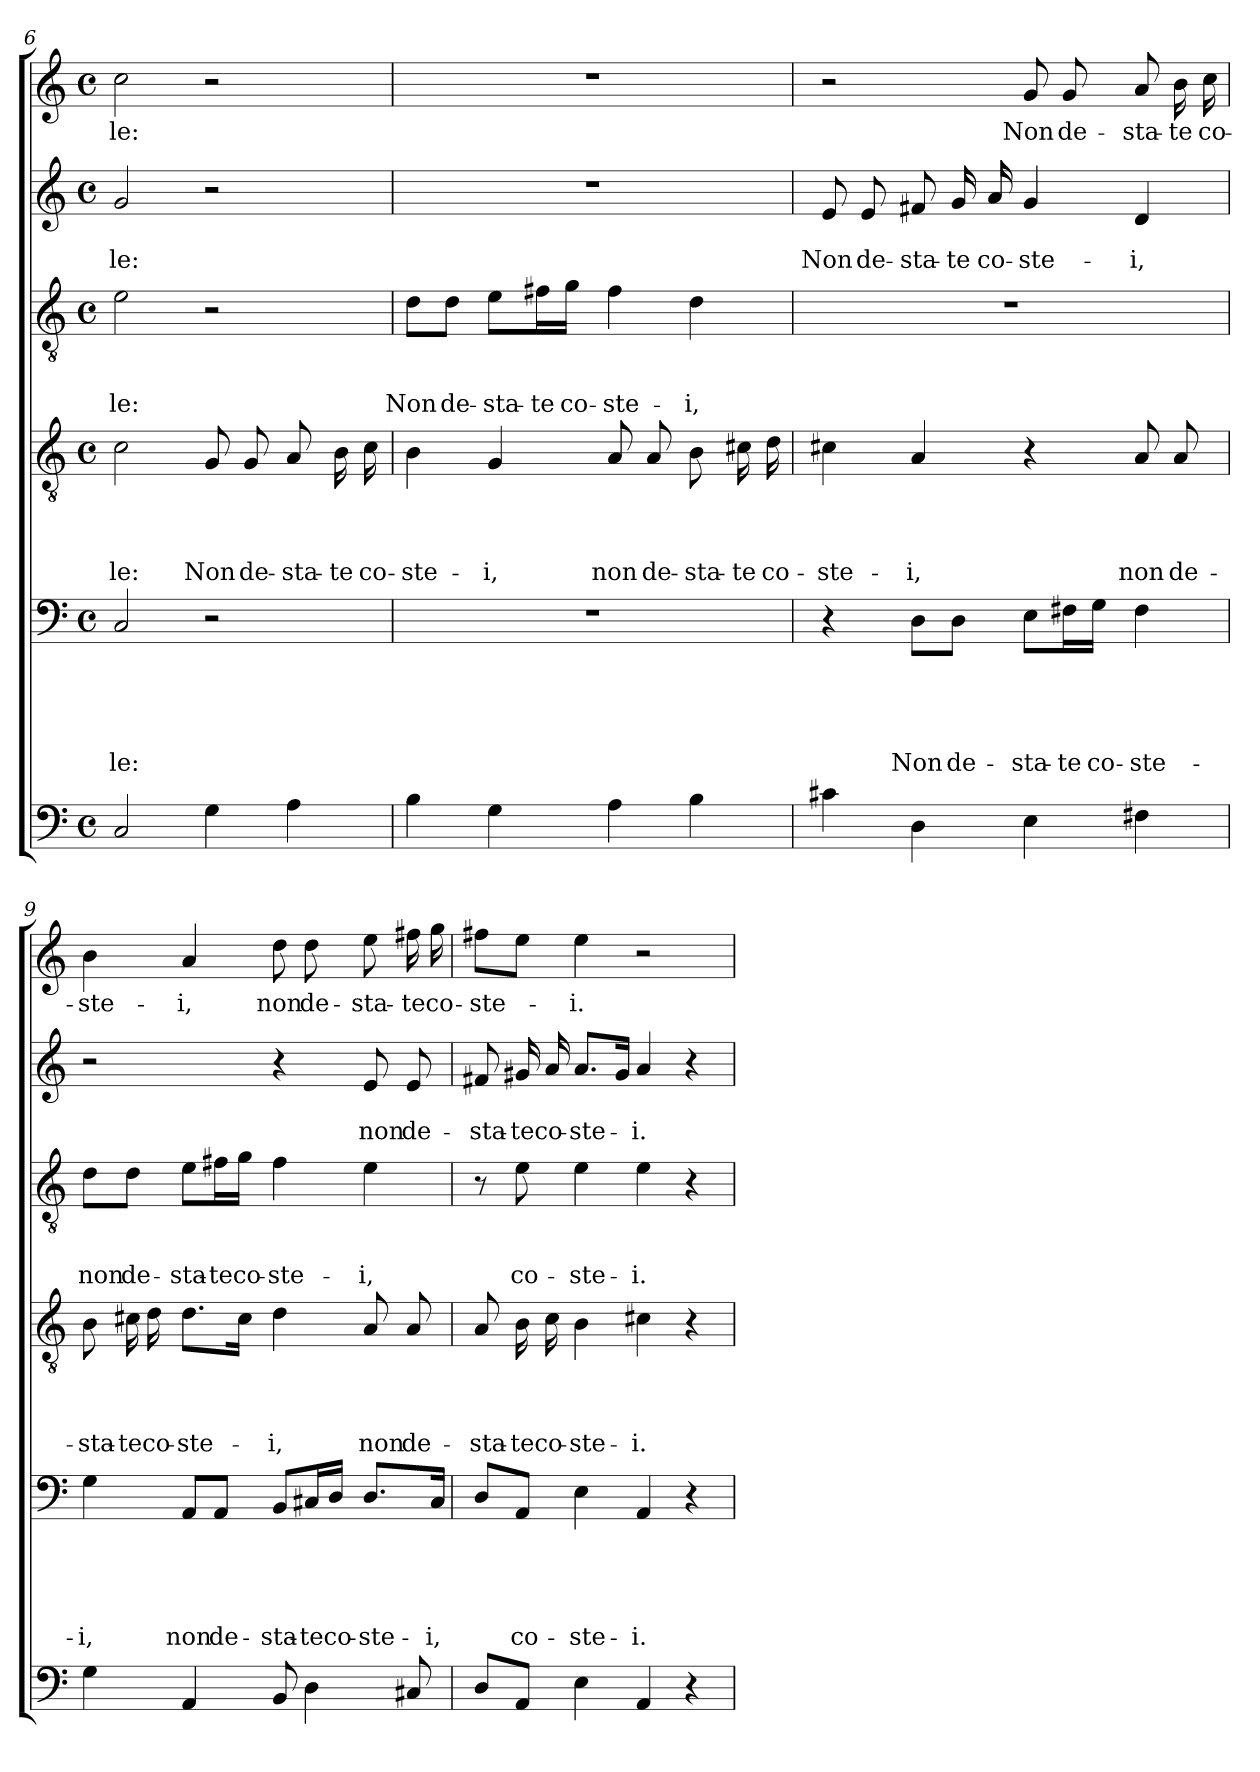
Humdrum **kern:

**kern	**kern	**text	**text	**text	**text	**text	**kern	**text	**text	**text	**text	**kern	**text	**text	**text	**kern	**text	**text	**kern	**text
*part6	*part5	*part5	*part5	*part5	*part5	*part5	*part4	*part4	*part4	*part4	*part4	*part3	*part3	*part3	*part3	*part2	*part2	*part2	*part1	*part1
*staff6	*staff5	*staff5	*staff5	*staff5	*staff5	*staff5	*staff4	*staff4	*staff4	*staff4	*staff4	*staff3	*staff3	*staff3	*staff3	*staff2	*staff2	*staff2	*staff1	*staff1
*clefF4	*clefF4	*	*	*	*	*	*clefGv2	*	*	*	*	*clefGv2	*	*	*	*clefG2	*	*	*clefG2	*
*k[]	*k[]	*	*	*	*	*	*k[]	*	*	*	*	*k[]	*	*	*	*k[]	*	*	*k[]	*
*C:	*C:	*	*	*	*	*	*C:	*	*	*	*	*C:	*	*	*	*C:	*	*	*C:	*
*M4/4	*M4/4	*	*	*	*	*	*M4/4	*	*	*	*	*M4/4	*	*	*	*M4/4	*	*	*M4/4	*
*met(c)	*met(c)	*	*	*	*	*	*met(c)	*	*	*	*	*met(c)	*	*	*	*met(c)	*	*	*met(c)	*
=6	=6	=6	=6	=6	=6	=6	=6	=6	=6	=6	=6	=6	=6	=6	=6	=6	=6	=6	=6	=6
!	!	!	!	!	!	!LO:LY:b	!	!	!	!	!LO:LY:b	!	!	!	!LO:LY:b	!	!	!LO:LY:b	!	!LO:LY:b
2C/	2C/	.	.	.	.	-le:	2c\	.	.	.	-le:	2e\	.	.	-le:	2g/	.	-le:	2cc\	-le:
!	!	!	!	!	!	!	!	!	!	!	!LO:LY:b	!	!	!	!	!	!	!	!	!
4G\	2r	.	.	.	.	.	8G/	.	.	.	Non	2r	.	.	.	2r	.	.	2r	.
!	!	!	!	!	!	!	!	!	!	!	!LO:LY:b	!	!	!	!	!	!	!	!	!
.	.	.	.	.	.	.	8G/	.	.	.	de-	.	.	.	.	.	.	.	.	.
!	!	!	!	!	!	!	!	!	!	!	!LO:LY:b	!	!	!	!	!	!	!	!	!
4A\	.	.	.	.	.	.	8A/	.	.	.	-sta-	.	.	.	.	.	.	.	.	.
!	!	!	!	!	!	!	!	!	!	!	!LO:LY:b	!	!	!	!	!	!	!	!	!
.	.	.	.	.	.	.	16B\	.	.	.	-te	.	.	.	.	.	.	.	.	.
!	!	!	!	!	!	!	!	!	!	!	!LO:LY:b	!	!	!	!	!	!	!	!	!
.	.	.	.	.	.	.	16c\	.	.	.	co-	.	.	.	.	.	.	.	.	.
!!LO:LB:g=z
=7	=7	=7	=7	=7	=7	=7	=7	=7	=7	=7	=7	=7	=7	=7	=7	=7	=7	=7	=7	=7
!	!	!	!	!	!	!	!	!	!	!	!LO:LY:b	!	!	!	!LO:LY:b	!	!	!	!	!
4B\	1r	.	.	.	.	.	4B\	.	.	.	-ste-	8d\L	.	.	Non	1r	.	.	1r	.
!	!	!	!	!	!	!	!	!	!	!	!	!	!	!	!LO:LY:b	!	!	!	!	!
.	.	.	.	.	.	.	.	.	.	.	.	8d\J	.	.	de-	.	.	.	.	.
!	!	!	!	!	!	!	!	!	!	!	!LO:LY:b	!	!	!	!LO:LY:b	!	!	!	!	!
4G\	.	.	.	.	.	.	4G/	.	.	.	-i,	8e\L	.	.	-sta-	.	.	.	.	.
!	!	!	!	!	!	!	!	!	!	!	!	!	!	!	!LO:LY:b	!	!	!	!	!
.	.	.	.	.	.	.	.	.	.	.	.	16f#X\L	.	.	-te	.	.	.	.	.
!	!	!	!	!	!	!	!	!	!	!	!	!	!	!	!LO:LY:b	!	!	!	!	!
.	.	.	.	.	.	.	.	.	.	.	.	16g\JJ	.	.	co-	.	.	.	.	.
!	!	!	!	!	!	!	!	!	!	!	!LO:LY:b	!	!	!	!LO:LY:b	!	!	!	!	!
4A\	.	.	.	.	.	.	8A/	.	.	.	non	4f#\	.	.	-ste-	.	.	.	.	.
!	!	!	!	!	!	!	!	!	!	!	!LO:LY:b	!	!	!	!	!	!	!	!	!
.	.	.	.	.	.	.	8A/	.	.	.	de-	.	.	.	.	.	.	.	.	.
!	!	!	!	!	!	!	!	!	!	!	!LO:LY:b	!	!	!	!LO:LY:b	!	!	!	!	!
4B\	.	.	.	.	.	.	8B\	.	.	.	-sta-	4d\	.	.	-i,	.	.	.	.	.
!	!	!	!	!	!	!	!	!	!	!	!LO:LY:b	!	!	!	!	!	!	!	!	!
.	.	.	.	.	.	.	16c#X\	.	.	.	-te	.	.	.	.	.	.	.	.	.
!	!	!	!	!	!	!	!	!	!	!	!LO:LY:b	!	!	!	!	!	!	!	!	!
.	.	.	.	.	.	.	16d\	.	.	.	co-	.	.	.	.	.	.	.	.	.
=8	=8	=8	=8	=8	=8	=8	=8	=8	=8	=8	=8	=8	=8	=8	=8	=8	=8	=8	=8	=8
!	!	!	!	!	!	!	!	!	!	!	!LO:LY:b	!	!	!	!	!	!	!LO:LY:b	!	!
4c#X\	4r	.	.	.	.	.	4c#X\	.	.	.	-ste-	1r	.	.	.	8e/	.	Non	2r	.
!	!	!	!	!	!	!	!	!	!	!	!	!	!	!	!	!	!	!LO:LY:b	!	!
.	.	.	.	.	.	.	.	.	.	.	.	.	.	.	.	8e/	.	de-	.	.
!	!	!	!	!	!	!LO:LY:b	!	!	!	!	!LO:LY:b	!	!	!	!	!	!	!LO:LY:b	!	!
4D\	8D\L	.	.	.	.	Non	4A/	.	.	.	-i,	.	.	.	.	8f#X/	.	-sta-	.	.
!	!	!	!	!	!	!LO:LY:b	!	!	!	!	!	!	!	!	!	!	!	!LO:LY:b	!	!
.	8D\J	.	.	.	.	de-	.	.	.	.	.	.	.	.	.	16g/	.	-te	.	.
!	!	!	!	!	!	!	!	!	!	!	!	!	!	!	!	!	!	!LO:LY:b	!	!
.	.	.	.	.	.	.	.	.	.	.	.	.	.	.	.	16a/	.	co-	.	.
!	!	!	!	!	!	!LO:LY:b	!	!	!	!	!	!	!	!	!	!	!	!LO:LY:b	!	!LO:LY:b
4E\	8E\L	.	.	.	.	-sta-	4r	.	.	.	.	.	.	.	.	4g/	.	-ste-	8g/	Non
!	!	!	!	!	!	!LO:LY:b	!	!	!	!	!	!	!	!	!	!	!	!	!	!LO:LY:b
.	16F#X\L	.	.	.	.	-te	.	.	.	.	.	.	.	.	.	.	.	.	8g/	de-
!	!	!	!	!	!	!LO:LY:b	!	!	!	!	!	!	!	!	!	!	!	!	!	!
.	16G\JJ	.	.	.	.	co-	.	.	.	.	.	.	.	.	.	.	.	.	.	.
!	!	!	!	!	!	!LO:LY:b	!	!	!	!	!LO:LY:b	!	!	!	!	!	!	!LO:LY:b	!	!LO:LY:b
4F#X\	4F#\	.	.	.	.	-ste-	8A/	.	.	.	non	.	.	.	.	4d/	.	-i,	8a/	-sta-
!	!	!	!	!	!	!	!	!	!	!	!LO:LY:b	!	!	!	!	!	!	!	!	!LO:LY:b
.	.	.	.	.	.	.	8A/	.	.	.	de-	.	.	.	.	.	.	.	16b\	-te
!	!	!	!	!	!	!	!	!	!	!	!	!	!	!	!	!	!	!	!	!LO:LY:b
.	.	.	.	.	.	.	.	.	.	.	.	.	.	.	.	.	.	.	16cc\	co-
=9	=9	=9	=9	=9	=9	=9	=9	=9	=9	=9	=9	=9	=9	=9	=9	=9	=9	=9	=9	=9
!	!	!	!	!	!	!LO:LY:b	!	!	!	!	!LO:LY:b	!	!	!	!LO:LY:b	!	!	!	!	!LO:LY:b
4G\	4G\	.	.	.	.	-i,	8B\	.	.	.	-sta-	8d\L	.	.	non	2r	.	.	4b\	-ste-
!	!	!	!	!	!	!	!	!	!	!	!LO:LY:b	!	!	!	!LO:LY:b	!	!	!	!	!
.	.	.	.	.	.	.	16c#X\	.	.	.	-te	8d\J	.	.	de-	.	.	.	.	.
!	!	!	!	!	!	!	!	!	!	!	!LO:LY:b	!	!	!	!	!	!	!	!	!
.	.	.	.	.	.	.	16d\	.	.	.	co-	.	.	.	.	.	.	.	.	.
!	!	!	!	!	!	!LO:LY:b	!	!	!	!	!LO:LY:b	!	!	!	!LO:LY:b	!	!	!	!	!LO:LY:b
4AA/	8AA/L	.	.	.	.	non	8.d\L	.	.	.	-ste-	8e\L	.	.	-sta-	.	.	.	4a/	-i,
!	!	!	!	!	!	!LO:LY:b	!	!	!	!	!	!	!	!	!LO:LY:b	!	!	!	!	!
.	8AA/J	.	.	.	.	de-	.	.	.	.	.	16f#X\L	.	.	-te	.	.	.	.	.
!	!	!	!	!	!	!	!	!	!	!	!	!	!	!	!LO:LY:b	!	!	!	!	!
.	.	.	.	.	.	.	16c#\Jk	.	.	.	.	16g\JJ	.	.	co-	.	.	.	.	.
!	!	!	!	!	!	!LO:LY:b	!	!	!	!	!LO:LY:b	!	!	!	!LO:LY:b	!	!	!	!	!LO:LY:b
8BB/	8BB/L	.	.	.	.	-sta-	4d\	.	.	.	-i,	4f#\	.	.	-ste-	4r	.	.	8dd\	non
!	!	!	!	!	!	!LO:LY:b	!	!	!	!	!	!	!	!	!	!	!	!	!	!LO:LY:b
4D\	16C#X/L	.	.	.	.	-te	.	.	.	.	.	.	.	.	.	.	.	.	8dd\	de-
!	!	!	!	!	!	!LO:LY:b	!	!	!	!	!	!	!	!	!	!	!	!	!	!
.	16D/JJ	.	.	.	.	co-	.	.	.	.	.	.	.	.	.	.	.	.	.	.
!	!	!	!	!	!	!LO:LY:b	!	!	!	!	!LO:LY:b	!	!	!	!LO:LY:b	!	!	!LO:LY:b	!	!LO:LY:b
.	8.D/L	.	.	.	.	-ste-	8A/	.	.	.	non	4e\	.	.	-i,	8e/	.	non	8ee\	-sta-
!	!	!	!	!	!	!	!	!	!	!	!LO:LY:b	!	!	!	!	!	!	!LO:LY:b	!	!LO:LY:b
8C#X/	.	.	.	.	.	.	8A/	.	.	.	de-	.	.	.	.	8e/	.	de-	16ff#X\	-te
!	!	!	!	!	!	!LO:LY:b	!	!	!	!	!	!	!	!	!	!	!	!	!	!LO:LY:b
.	16C#/Jk	.	.	.	.	-i,	.	.	.	.	.	.	.	.	.	.	.	.	16gg\	co-
!!LO:LB:g=z
=10	=10	=10	=10	=10	=10	=10	=10	=10	=10	=10	=10	=10	=10	=10	=10	=10	=10	=10	=10	=10
!	!	!	!	!	!	!	!	!	!	!	!LO:LY:b	!	!	!	!	!	!	!LO:LY:b	!	!LO:LY:b
8D/L	8D/L	.	.	.	.	.	8A/	.	.	.	-sta-	8r	.	.	.	8f#X/	.	-sta-	8ff#X\L	-ste-
!	!	!	!	!	!	!LO:LY:b	!	!	!	!	!LO:LY:b	!	!	!	!LO:LY:b	!	!	!LO:LY:b	!	!
8AA/J	8AA/J	.	.	.	.	co-	16B\	.	.	.	-te	8e\	.	.	co-	16g#X/	.	-te	8ee\J	.
!	!	!	!	!	!	!	!	!	!	!	!LO:LY:b	!	!	!	!	!	!	!LO:LY:b	!	!
.	.	.	.	.	.	.	16c\	.	.	.	co-	.	.	.	.	16a/	.	co-	.	.
!	!	!	!	!	!	!LO:LY:b	!	!	!	!	!LO:LY:b	!	!	!	!LO:LY:b	!	!	!LO:LY:b	!	!LO:LY:b
4E\	4E\	.	.	.	.	-ste-	4B\	.	.	.	-ste-	4e\	.	.	-ste-	8.a/L	.	-ste-	4ee\	-i.
.	.	.	.	.	.	.	.	.	.	.	.	.	.	.	.	16g#/Jk	.	.	.	.
!	!	!	!	!	!	!LO:LY:b	!	!	!	!	!LO:LY:b	!	!	!	!LO:LY:b	!	!	!LO:LY:b	!	!
4AA/	4AA/	.	.	.	.	-i.	4c#X\	.	.	.	-i.	4e\	.	.	-i.	4a/	.	-i.	2r	.
4r	4r	.	.	.	.	.	4r	.	.	.	.	4r	.	.	.	4r	.	.	.	.
=	=	=	=	=	=	=	=	=	=	=	=	=	=	=	=	=	=	=	=	=
*-	*-	*-	*-	*-	*-	*-	*-	*-	*-	*-	*-	*-	*-	*-	*-	*-	*-	*-	*-	*-
